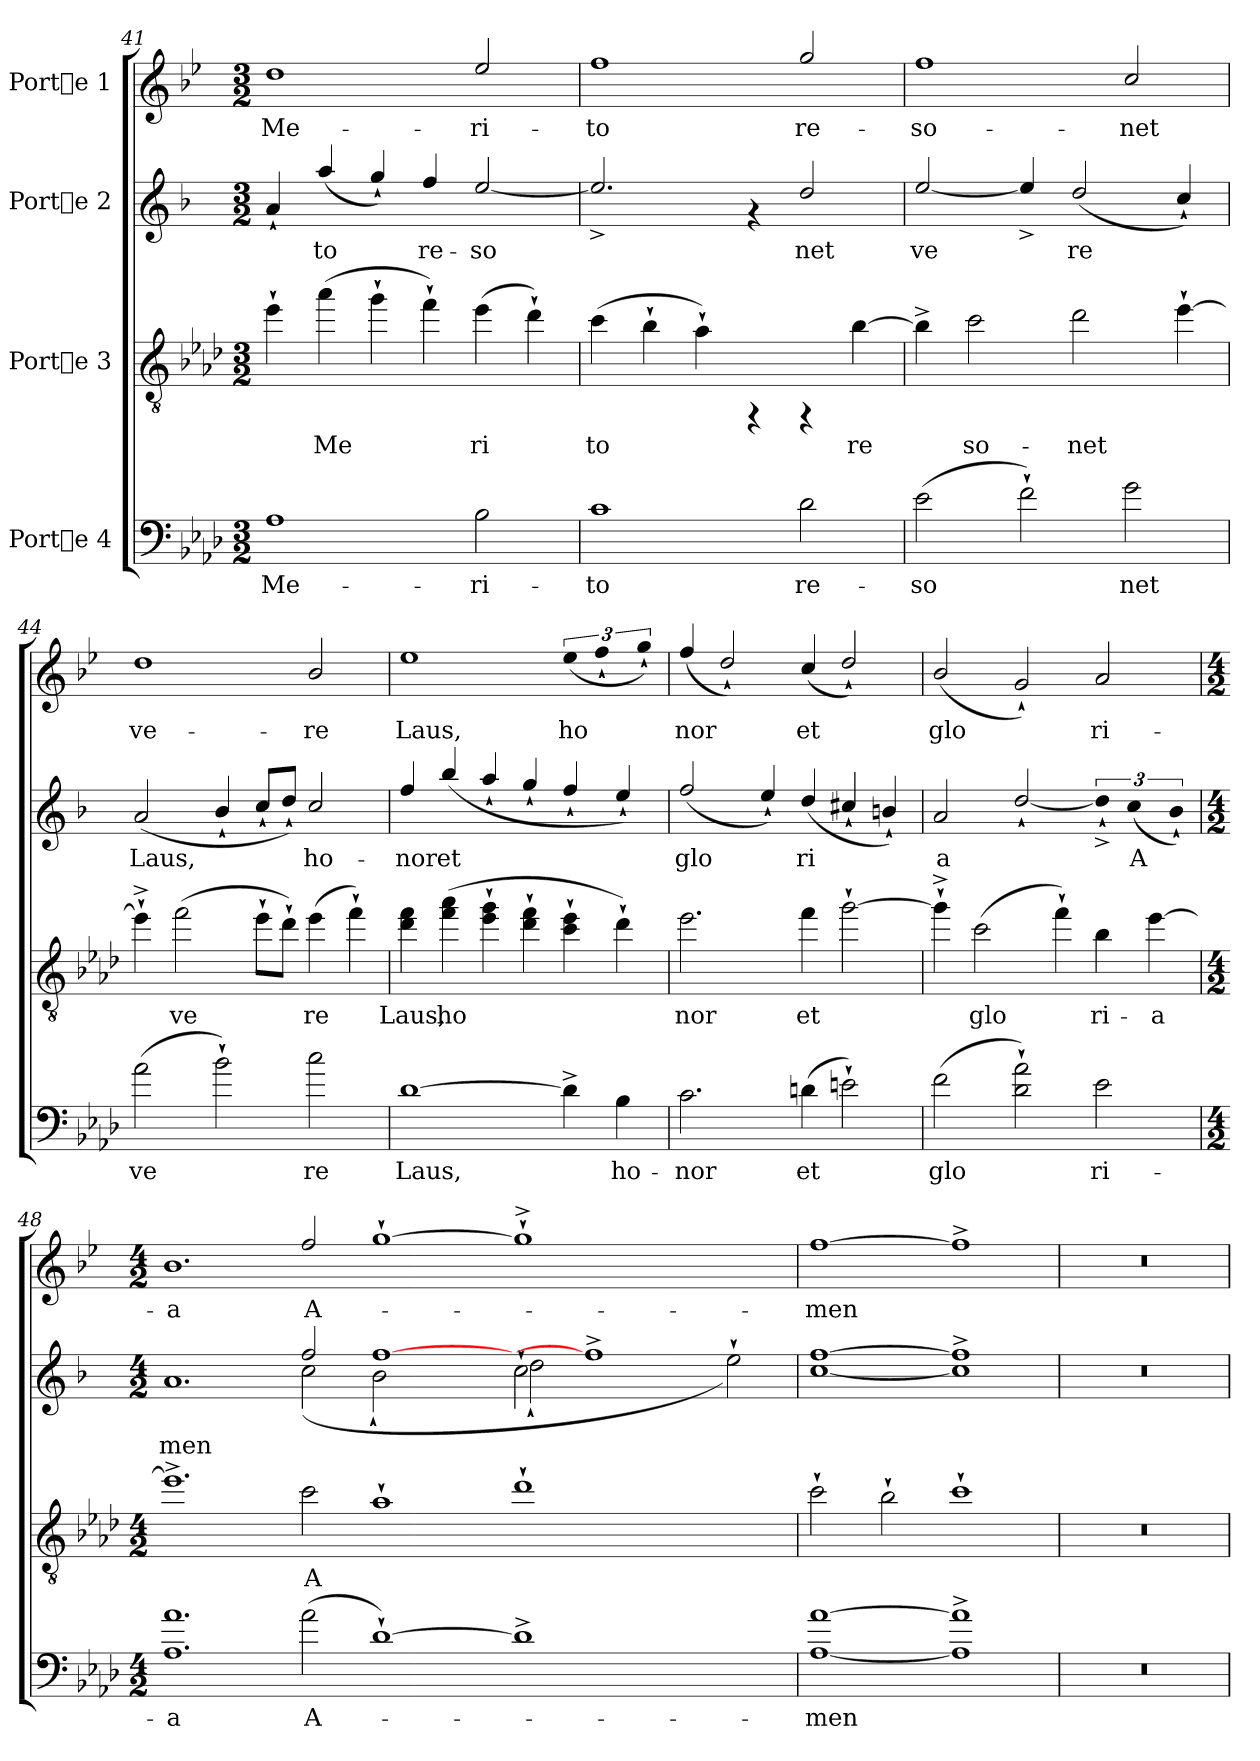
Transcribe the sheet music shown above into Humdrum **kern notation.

**kern	**text	**kern	**text	**kern	**text	**kern	**text
*part4	*part4	*part3	*part3	*part2	*part2	*part1	*part1
*staff4	*staff4	*staff3	*staff3	*staff2	*staff2	*staff1	*staff1
*I"Porte 4	*	*I"Porte 3	*	*I"Porte 2	*	*I"Porte 1	*
!!LO:LB:g=z
*clefF4	*	*clefGv2	*	*clefG2	*	*clefG2	*
*ITrd12c21	*	*ITrd8c14	*	*ITrd5c9	*	*ITrd1c2	*
*k[b-e-a-d-]	*	*k[b-e-a-d-]	*	*k[b-e-a-d-]	*	*k[b-e-a-d-]	*
*A-:	*	*A-:	*	*A-:	*	*A-:	*
*M3/2	*	*M3/2	*	*M3/2	*	*M3/2	*
=41	=41	=41	=41	=41	=41	=41	=41
!	!LO:LY:b	!	!LO:LY:b	!	!LO:LY:b	!	!LO:LY:b
1AA-	Me-	4e-`>\	.	4c`</	-	1cc	Me-
!	!	!	!LO:LY:b	!	!LO:LY:b	!	!
.	.	(>4a-\	Me-	(>4cc/	to	.	.
!	!	!	!LO:LY:b	!	!LO:LY:b	!	!
.	.	4g`>\	-	4b-`</)	.	.	.
!	!	!	!LO:LY:b	!	!LO:LY:b	!	!
.	.	4f`>\)	.	4a-/	re-	.	.
!	!LO:LY:b	!	!LO:LY:b	!	!LO:LY:b	!	!LO:LY:b
2BB-\	-ri-	(>4e-\	ri-	[<2g/	-so-	2dd-/	-ri-
!	!	!	!LO:LY:b	!	!	!	!
.	.	4d-`>\)	--	.	.	.	.
!!LO:LB:g=z
=42	=42	=42	=42	=42	=42	=42	=42
!	!LO:LY:b	!	!LO:LY:b	!	!LO:LY:b	!	!LO:LY:b
1C	-to	(>4c\	-to	2.g^</]	-	1ee-	-to
!	!	!	!LO:LY:b	!	!	!	!
.	.	4B-`>\	.	.	.	.	.
!	!	!	!LO:LY:b	!	!	!	!
.	.	4A-`>\)	.	.	.	.	.
.	.	4rFF	.	4rf	.	.	.
!	!LO:LY:b	!	!	!	!LO:LY:b	!	!LO:LY:b
2D-\	re-	4rFF	.	2f/	net	2ff/	re-
!	!	!	!LO:LY:b	!	!	!	!
.	.	[>4B-\	re-	.	.	.	.
=43	=43	=43	=43	=43	=43	=43	=43
!	!LO:LY:b	!	!LO:LY:b	!	!LO:LY:b	!	!LO:LY:b
(>2E-\	-so-	4B-^>\]	-	[<2g/	ve-	1ee-	-so-
!	!	!	!LO:LY:b	!	!	!	!
.	.	2c\	so-	.	.	.	.
!	!LO:LY:b	!	!	!	!LO:LY:b	!	!
2F`>\)	-	.	.	4g^</]	-	.	.
!	!	!	!LO:LY:b	!	!LO:LY:b	!	!
.	.	2d-\	-net	(>2f/	re	.	.
!	!LO:LY:b	!	!	!	!	!	!LO:LY:b
2G\	net	.	.	.	.	2b-/	-net
!	!	!	!LO:LY:b	!	!LO:LY:b	!	!
.	.	[>4e-`>\	.	4e-`</)	.	.	.
=44	=44	=44	=44	=44	=44	=44	=44
!	!LO:LY:b	!	!LO:LY:b	!	!LO:LY:b	!	!LO:LY:b
(>2A-\	ve-	4e-^>`>\]	.	(>2c/	Laus,	1cc	ve-
!	!	!	!LO:LY:b	!	!	!	!
.	.	(>2f\	ve-	.	.	.	.
!	!LO:LY:b	!	!	!	!LO:LY:b	!	!
2B-`>\)	-	.	.	4d-`</	.	.	.
!	!	!	!LO:LY:b	!	!LO:LY:b	!	!
.	.	8e-`>\L	-	8e-`</L	.	.	.
!	!	!	!LO:LY:b	!	!LO:LY:b	!	!
.	.	8d-`>\J)	.	8f`</J)	.	.	.
!	!LO:LY:b	!	!LO:LY:b	!	!LO:LY:b	!	!LO:LY:b
2c\	re	(>4e-\	re	2e-/	ho-	2a-/	-re
!	!	!	!LO:LY:b	!	!	!	!
.	.	4f`>\)	.	.	.	.	.
!!LO:PB:g=z
=45	=45	=45	=45	=45	=45	=45	=45
!	!LO:LY:b	!	!LO:LY:b	!	!LO:LY:b	!	!LO:LY:b
[>1D-	Laus,	4f\ 4d-\	Laus,	4a-/	-nor	1dd-	Laus,
!	!	!	!LO:LY:b	!	!LO:LY:b	!	!
.	.	(>4a-\ 4f\	ho-	(>4dd-/	et	.	.
!	!	!	!LO:LY:b	!	!LO:LY:b	!	!
.	.	4g\`> 4e-\`>	--	4cc`</	.	.	.
!	!	!	!LO:LY:b	!	!LO:LY:b	!	!
.	.	4f\`> 4d-\`>	--	4b-`</	.	.	.
!	!LO:LY:b	!	!LO:LY:b	!	!LO:LY:b	!LO:N:vis=4	!LO:LY:b
4D-^>\]	.	4e-\`> 4c\`>	--	4a-`</	.	(>6dd-/	ho-
!	!	!	!	!	!	!LO:N:vis=4	!LO:LY:b
.	.	.	.	.	.	6ee-`</	--
!	!LO:LY:b	!	!LO:LY:b	!	!LO:LY:b	!	!
4BB-\	ho-	4d-`>\)	--	4g`</)	.	.	.
!	!	!	!	!	!	!LO:N:vis=4	!LO:LY:b
.	.	.	.	.	.	6ff`</)	--
!!LO:LB:g=z
=46	=46	=46	=46	=46	=46	=46	=46
!	!LO:LY:b	!	!LO:LY:b	!	!LO:LY:b	!	!LO:LY:b
2.C\	-nor	2.e-\	-nor	(>2a-/	glo-	(>4ee-/	-nor
!	!	!	!	!	!	!	!LO:LY:b
.	.	.	.	.	.	2cc`</)	.
!	!	!	!	!	!LO:LY:b	!	!
.	.	.	.	4g`</)	-	.	.
!	!LO:LY:b	!	!LO:LY:b	!	!LO:LY:b	!	!LO:LY:b
(>4Dn\	et	4f\	et	(>4f/	ri-	(>4b-/	et
!	!LO:LY:b	!	!LO:LY:b	!	!LO:LY:b	!	!LO:LY:b
2En`>\)	.	[>2g`>\	.	4en`</	--	2cc`</)	.
!	!	!	!	!	!LO:LY:b	!	!
.	.	.	.	4dn`</)	--	.	.
=47	=47	=47	=47	=47	=47	=47	=47
!	!LO:LY:b	!	!LO:LY:b	!	!LO:LY:b	!	!LO:LY:b
(>2F\	glo-	4g^>`>\]	.	2c/	-a	(>2a-/	glo-
!	!	!	!LO:LY:b	!	!	!	!
.	.	(>2c\	glo-	.	.	.	.
!	!LO:LY:b	!	!	!	!LO:LY:b	!	!LO:LY:b
2A-\`> 2D-\`>)	-	.	.	[<2f`</	.	2f`</)	-
!	!	!	!LO:LY:b	!	!	!	!
.	.	4f`>\)	-	.	.	.	.
!	!LO:LY:b	!	!LO:LY:b	!LO:N:vis=4	!LO:LY:b	!	!LO:LY:b
2E-\	ri-	4B-\	ri-	6f^>`</]	.	2g/	ri-
!	!	!	!	!LO:N:vis=4	!LO:LY:b	!	!
.	.	.	.	(>6e-/	A-	.	.
!	!	!	!LO:LY:b	!	!	!	!
.	.	[>4e-\	-a	.	.	.	.
!	!	!	!	!LO:N:vis=4	!LO:LY:b	!	!
.	.	.	.	6d-`</)	--	.	.
=48	=48	=48	=48	=48	=48	=48	=48
*M4/2	*	*M4/2	*	*M4/2	*	*M4/2	*
!	!LO:LY:b	!	!	!	!LO:LY:b	!	!LO:LY:b
*	*	*	*	*^	*	*	*
1.A- 1.AA-	-a	1.e-^>]	.	1.c	1.ryy	-men	1.a-	-a
!	!LO:LY:b	!	!LO:LY:b	!	!	!	!	!LO:LY:b
(>2A-\	A-	2c\	A	2a-/	(>2e-\	.	2ee-/	A-
[>1D-`>)	.	1A-`>	.	[<1a-	2d-`>\	.	[<1ff`<	.
.	.	.	.	.	2ryy	.	.	.
1D-^>]	.	1d-`>	.	2e-`>\	2f`>\	.	1ff^>`<]	.
.	.	.	.	1a-^<]	1.ryy	.	.	.
1ryy	.	1ryy	.	.	.	.	1ryy	.
.	.	.	.	2g`>\)	.	.	.	.
*	*	*	*	*v	*v	*	*	*
!!LO:LB:g=z
=49	=49	=49	=49	=49	=49	=49	=49
!	!LO:LY:b	!	!	!	!	!	!LO:LY:b
[>1A- [>1AA-	-men	2c`>\	.	[>1a- [>1e-	.	[<1ee-	-men
.	.	2B-`>\	.	.	.	.	.
!	!LO:LY:b	!	!	!	!	!	!LO:LY:b
1A-]^> 1AA-]^>	.	1c`>	.	1a-]^> 1e-]^>	.	1ee-^<]	.
=50	=50	=50	=50	=50	=50	=50	=50
0r	.	0r	.	0r	.	0r	.
=	=	=	=	=	=	=	=
*-	*-	*-	*-	*-	*-	*-	*-
